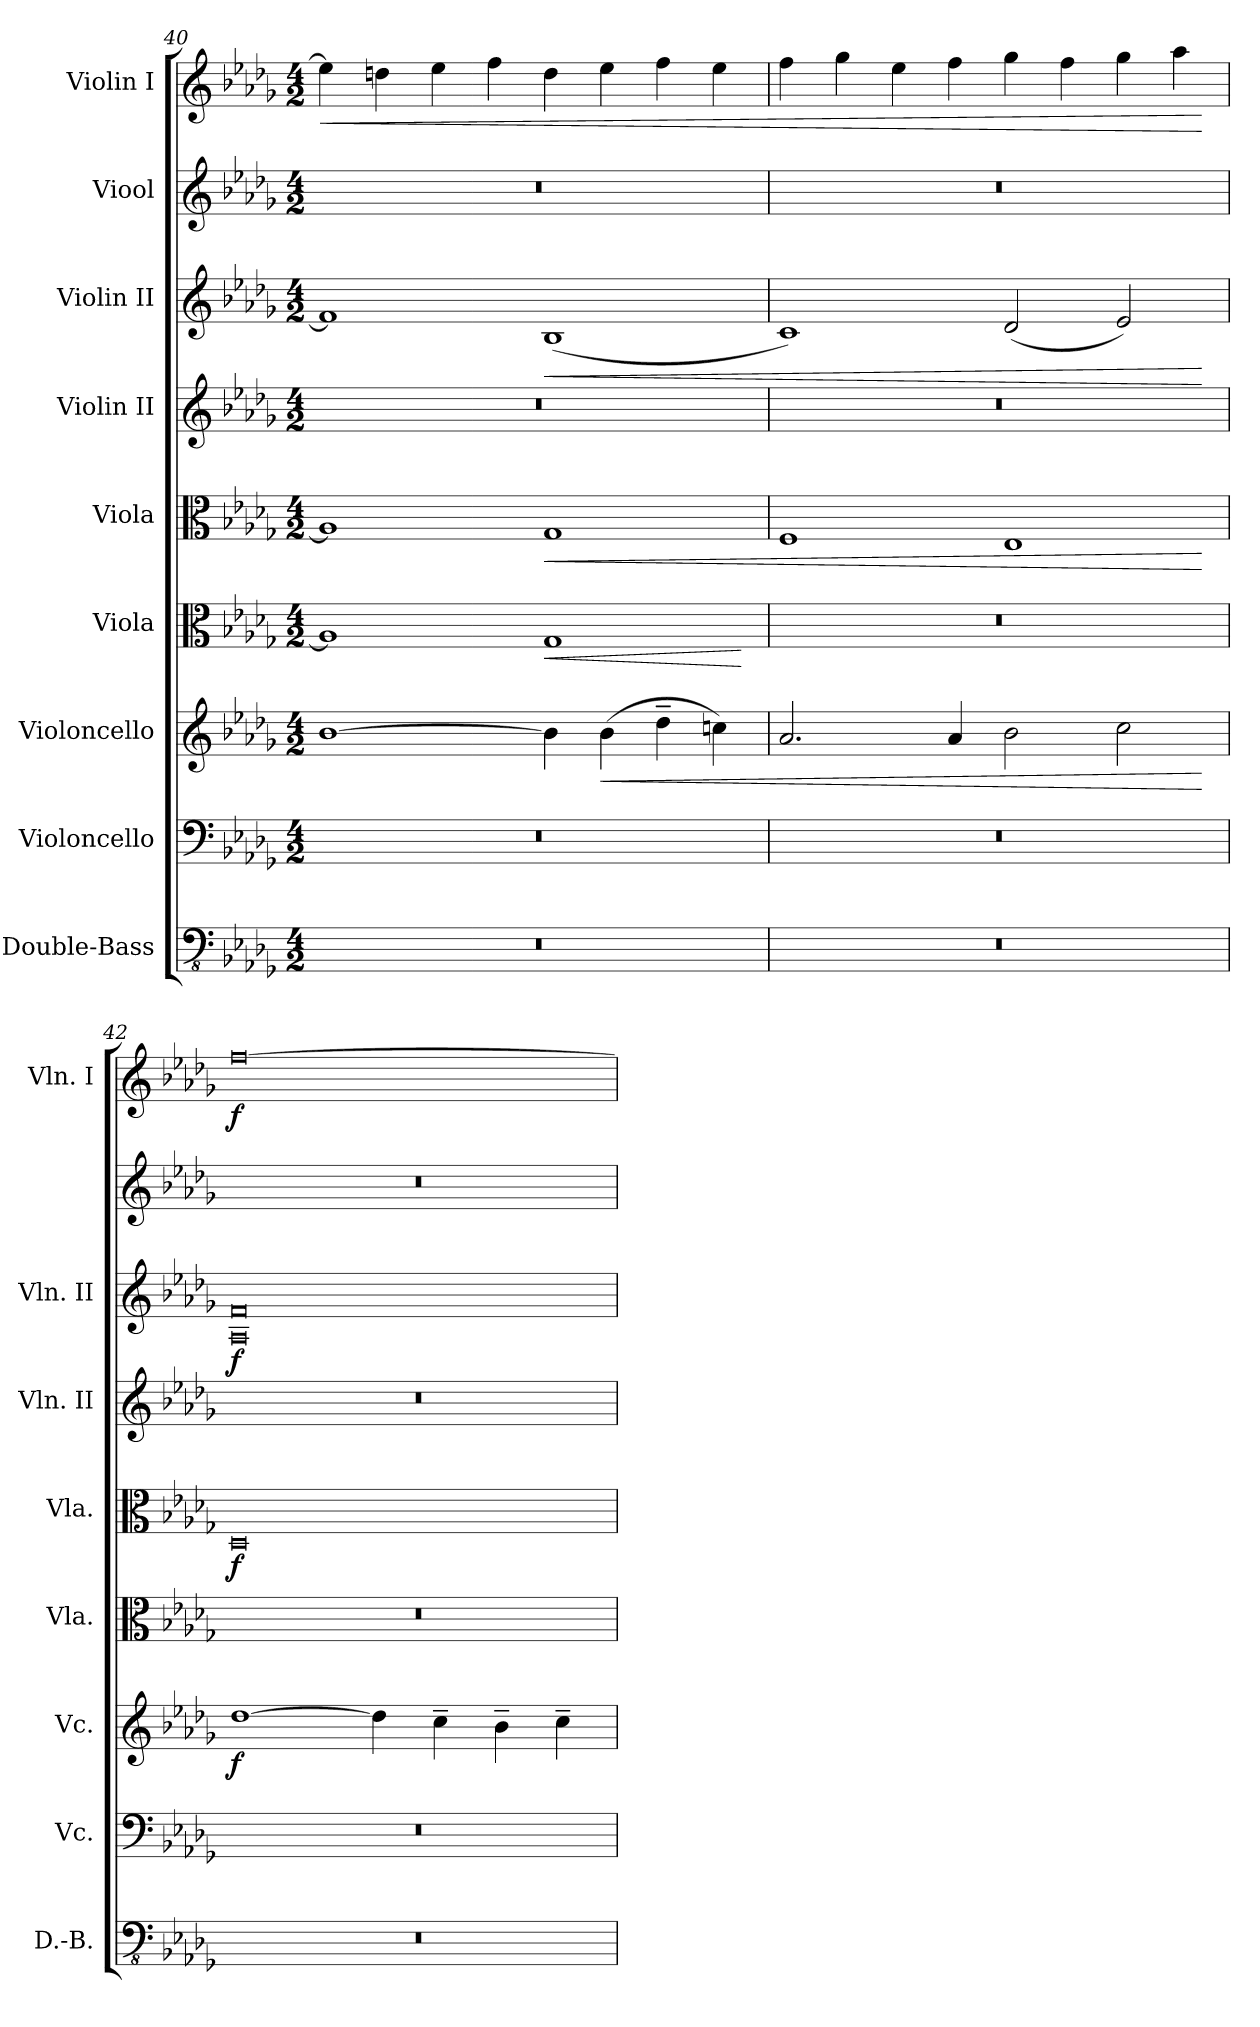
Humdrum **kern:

**kern	**kern	**kern	**dynam	**kern	**dynam	**kern	**dynam	**kern	**kern	**dynam	**kern	**kern	**dynam
*part9	*part8	*part7	*part7	*part6	*part6	*part5	*part5	*part4	*part3	*part3	*part2	*part1	*part1
*staff9	*staff8	*staff7	*staff7	*staff6	*staff6	*staff5	*staff5	*staff4	*staff3	*staff3	*staff2	*staff1	*staff1
*I"Double-Bass	*I"Violoncello	*I"Violoncello	*	*I"Viola	*	*I"Viola	*	*I"Violin II	*I"Violin II	*	*I"Viool	*I"Violin I	*
*I'D.-B.	*I'Vc.	*I'Vc.	*	*I'Vla.	*	*I'Vla.	*	*I'Vln. II	*I'Vln. II	*	*	*I'Vln. I	*
*clefFv4	*clefF4	*clefG2	*	*clefC3	*	*clefC3	*	*clefG2	*clefG2	*	*clefG2	*clefG2	*
*ITrd7c12	*	*	*	*	*	*	*	*	*	*	*	*	*
*k[b-e-a-d-g-]	*k[b-e-a-d-g-]	*k[b-e-a-d-g-]	*	*k[b-e-a-d-g-]	*	*k[b-e-a-d-g-]	*	*k[b-e-a-d-g-]	*k[b-e-a-d-g-]	*	*k[b-e-a-d-g-]	*k[b-e-a-d-g-]	*
*M4/2	*M4/2	*M4/2	*	*M4/2	*	*M4/2	*	*M4/2	*M4/2	*	*M4/2	*M4/2	*
=40	=40	=40	=40	=40	=40	=40	=40	=40	=40	=40	=40	=40	=40
!	!	!	!	!	!	!	!	!	!	!	!	!	!LO:HP:b
0r	0r	[1b-	.	1A-]	.	1A-]	.	0r	1f]	.	0r	4ee-\]	<
.	.	.	.	.	.	.	.	.	.	.	.	4ddn\	.
.	.	.	.	.	.	.	.	.	.	.	.	4ee-\	.
.	.	.	.	.	.	.	.	.	.	.	.	4ff\	.
!	!	!	!	!	!LO:HP:b	!	!LO:HP:b	!	!	!LO:HP:b	!	!	!
.	.	4b-\]	.	1G-	<	1G-	<	.	(1B-	<	.	4dd\	.
!	!	!	!LO:HP:b	!	!	!	!	!	!	!	!	!	!
.	.	(4b-\	<	.	.	.	.	.	.	.	.	4ee-\	.
.	.	4dd-~\	.	.	.	.	.	.	.	.	.	4ff\	.
.	.	4ccn\)	.	.	.	.	.	.	.	.	.	4ee-\	.
.	.	.	.	.	[	.	.	.	.	.	.	.	.
=41	=41	=41	=41	=41	=41	=41	=41	=41	=41	=41	=41	=41	=41
0r	0r	2.a-/	.	0r	.	1F	.	0r	1c)	.	0r	4ff\	.
.	.	.	.	.	.	.	.	.	.	.	.	4gg-\	.
.	.	.	.	.	.	.	.	.	.	.	.	4ee-\	.
.	.	4a-/	.	.	.	.	.	.	.	.	.	4ff\	.
.	.	2b-\	.	.	.	1E-	.	.	(2d-/	.	.	4gg-\	.
.	.	.	.	.	.	.	.	.	.	.	.	4ff\	.
.	.	2cc\	.	.	.	.	.	.	2e-/)	.	.	4gg-\	.
.	.	.	.	.	.	.	.	.	.	.	.	4aa-\	.
.	.	.	[	.	.	.	[	.	.	[	.	.	[
=42	=42	=42	=42	=42	=42	=42	=42	=42	=42	=42	=42	=42	=42
!	!	!	!LO:DY:b	!	!	!	!LO:DY:b	!	!	!LO:DY:b	!	!	!LO:DY:b
0r	0r	[1dd-	f	0r	.	0D-	f	0r	0A- 0f	f	0r	[0ff	f
.	.	4dd-\]	.	.	.	.	.	.	.	.	.	.	.
.	.	4cc~\	.	.	.	.	.	.	.	.	.	.	.
.	.	4b-~\	.	.	.	.	.	.	.	.	.	.	.
.	.	4cc~\	.	.	.	.	.	.	.	.	.	.	.
=	=	=	=	=	=	=	=	=	=	=	=	=	=
*-	*-	*-	*-	*-	*-	*-	*-	*-	*-	*-	*-	*-	*-
